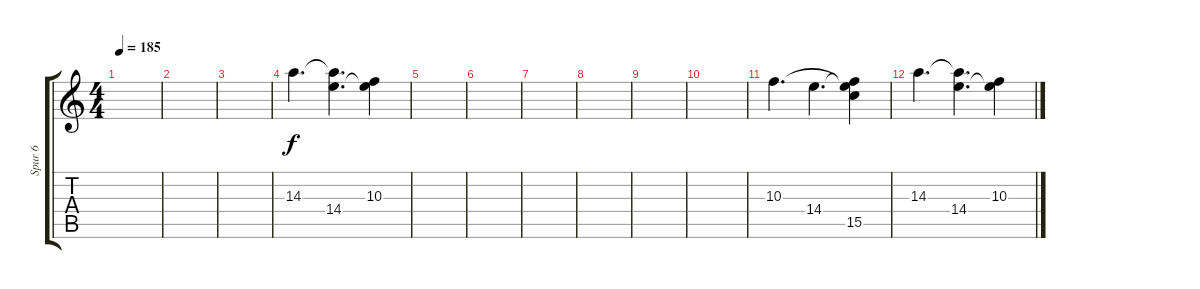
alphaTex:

\track ("Spur 6" "Spur 6") {instrument distortionguitar}
\staff {score tabs}
\tuning (E4 D4 G3 D3 A2 D2) {hide}
\ts (4 4)
\tempo 185
\clef g2
\ks c
|
|
|
14.3.4{d} (14.3{t} 14.4).4{d} (10.3 14.4{t}).4 |
|
|
|
|
|
|
10.3.4{d} 14.4.4{d} (10.3{t} 14.4{t} 15.5).4 |
14.3.4{d} (14.3{t} 14.4).4{d} (10.3 14.4{t}).4
